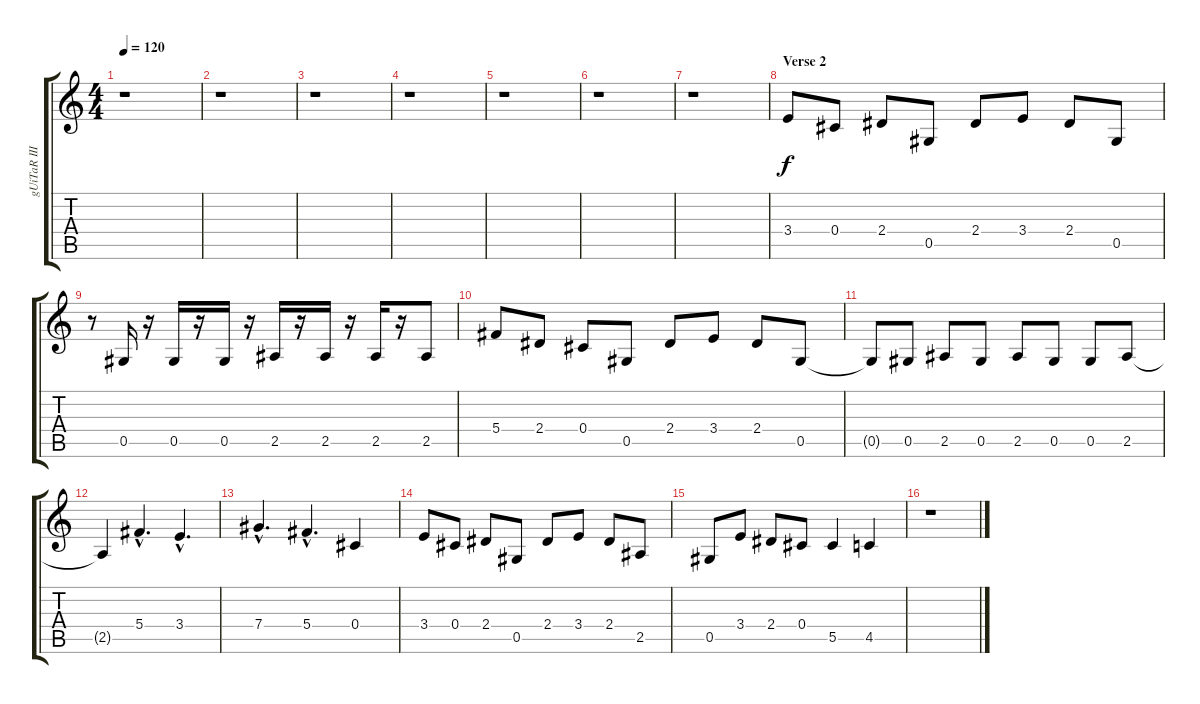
\track ("gUiTaR III / vOcAlS" "gUiTaR III") {instrument distortionguitar}
\staff {score tabs}
\tuning (Eb4 Bb3 Gb3 Db3 Ab2 Db2) {hide}
\ts (4 4)
\tempo 120
\clef g2
\ks c
r.1{dy f} |
r.1 |
r.1 |
r.1 |
r.1 |
r.1 |
r.1 |
\section ("" "Verse 2")
3.4.8 0.4.8 2.4.8 0.5.8 2.4.8 3.4.8 2.4.8 0.5.8 |
r.8 0.5.16 r.16 0.5.16 r.16 0.5.16 r.16 2.5.16 r.16 2.5.16 r.16 2.5.16 r.16 2.5.8 |
5.4.8 2.4.8 0.4.8 0.5.8 2.4.8 3.4.8 2.4.8 0.5.8 |
0.5{t}.8 0.5.8 2.5.8 0.5.8 2.5.8 0.5.8 0.5.8 2.5.8 |
2.5{t}.4 5.4{hac}.4{d} 3.4{hac}.4{d} |
7.4{hac}.4{d} 5.4{hac}.4{d} 0.4.4 |
3.4.8 0.4.8 2.4.8 0.5.8 2.4.8 3.4.8 2.4.8 2.5.8 |
0.5.8 3.4.8 2.4.8 0.4.8 5.5.4 4.5.4 |
r.1
